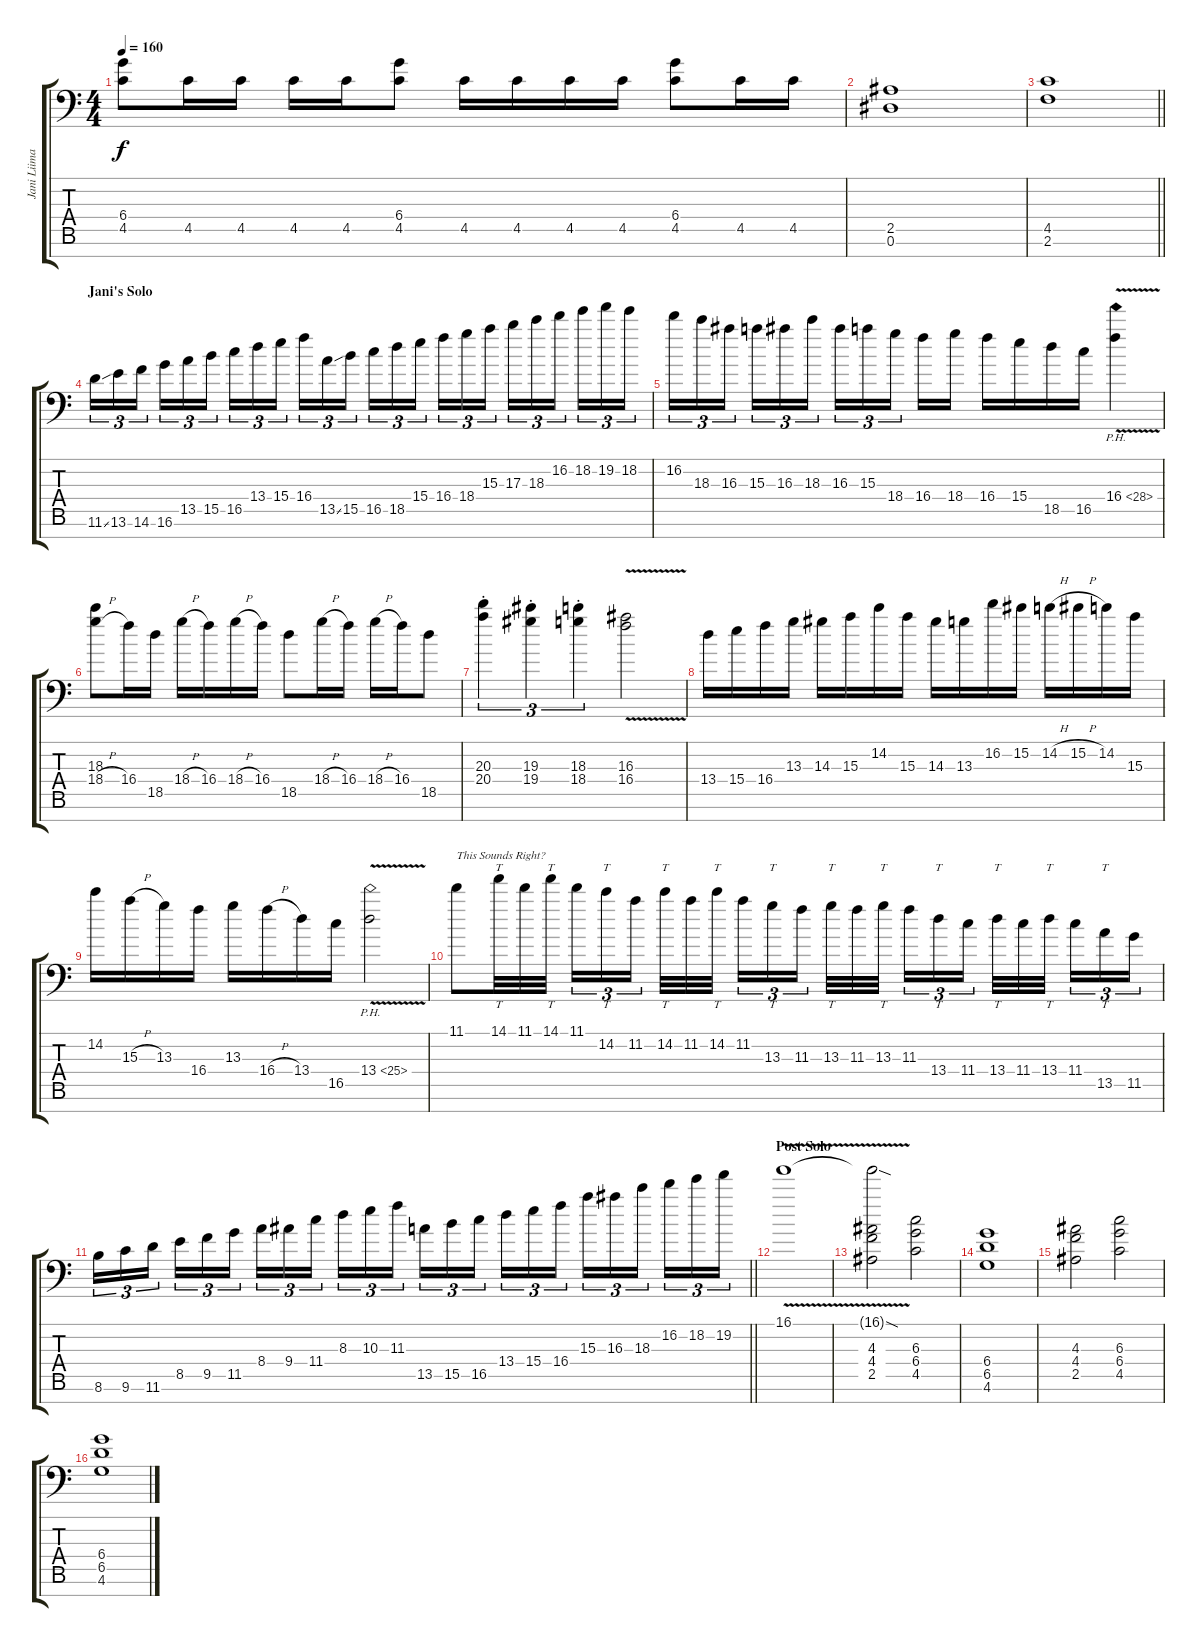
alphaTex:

\track ("Jani Liimatainen" "Jani Liima") {instrument overdrivenguitar}
\staff {score tabs}
\tuning (Eb4 Bb3 Gb3 Db3 Ab2 Eb2 Bb1) {hide}
\ts (4 4)
\tempo 160
\clef f4
\ks c
(6.4 4.5).8{dy f} 4.5.16 4.5.16 4.5.16 4.5.16 (6.4 4.5).8 4.5.16 4.5.16 4.5.16 4.5.16 (6.4 4.5).8 4.5.16 4.5.16 |
(2.5 0.6).1 |
\barLineRight lightlight
(4.5 2.6).1 |
\section ("" "Jani's Solo")
11.6{ss}.16{tu (3 2) volume 16} 13.6.16{tu (3 2)} 14.6.16{tu (3 2) beam splitsecondary} 16.6.16{tu (3 2)} 13.5.16{tu (3 2)} 15.5.16{tu (3 2)} 16.5.16{tu (3 2)} 13.4.16{tu (3 2)} 15.4.16{tu (3 2) beam splitsecondary} 16.4.16{tu (3 2)} 13.5{ss}.16{tu (3 2)} 15.5.16{tu (3 2)} 16.5.16{tu (3 2)} 18.5.16{tu (3 2)} 15.4.16{tu (3 2) beam splitsecondary} 16.4.16{tu (3 2)} 18.4.16{tu (3 2)} 15.3.16{tu (3 2)} 17.3.16{tu (3 2)} 18.3.16{tu (3 2)} 16.2.16{tu (3 2) beam splitsecondary} 18.2.16{tu (3 2)} 19.2.16{tu (3 2)} 18.2.16{tu (3 2)} |
16.2.16{tu (3 2)} 18.3.16{tu (3 2)} 16.3.16{tu (3 2) beam splitsecondary} 15.3.16{tu (3 2)} 16.3.16{tu (3 2)} 18.3.16{tu (3 2)} 16.3.16{tu (3 2)} 15.3.16{tu (3 2)} 18.4.16{tu (3 2) beam splitsecondary} 16.4.16 18.4.16 16.4.16 15.4.16 18.5.16 16.5.16 16.4{ph 12 v}.4 |
(18.3 18.4{h}).8 16.4.16 18.5.16 18.4{h}.16 16.4.16 18.4{h}.16 16.4.16 18.5.8 18.4{h}.16 16.4.16 18.4{h}.16 16.4.16 18.5.8 |
(20.3{st} 20.4{st}).4{tu (3 2)} (19.3{st} 19.4{st}).4{tu (3 2)} (18.3{st} 18.4{st}).4{tu (3 2)} (16.3{v} 16.4{v}).2 |
13.4.16 15.4.16 16.4.16 13.3.16 14.3.16 15.3.16 14.2.16 15.3.16 14.3.16 13.3.16 16.2.16 15.2.16 14.2{h}.16 15.2{h}.16 14.2.16 15.3.16 |
14.2.16 15.3{h}.16 13.3.16 16.4.16 13.3.16 16.4{h}.16 13.4.16 16.5.16 13.4{ph 12 v}.2 |
11.1.8{txt "This Sounds Right?"} 14.1.32{tt} 11.1.32 14.1.32{tt beam splitsecondary} 11.1.16{tu (3 2)} 14.2.16{tt tu (3 2)} 11.2.16{tu (3 2) beam splitsecondary} 14.2.32{tt} 11.2.32 14.2.32{tt beam splitsecondary} 11.2.16{tu (3 2)} 13.3.16{tt tu (3 2)} 11.3.16{tu (3 2) beam splitsecondary} 13.3.32{tt} 11.3.32 13.3.32{tt beam splitsecondary} 11.3.16{tu (3 2)} 13.4.16{tt tu (3 2)} 11.4.16{tu (3 2)} 13.4.32{tt} 11.4.32 13.4.32{tt beam splitsecondary} 11.4.16{tu (3 2)} 13.5.16{tt tu (3 2)} 11.5.16{tu (3 2)} |
\barLineRight lightlight
8.6.16{tu (3 2)} 9.6.16{tu (3 2)} 11.6.16{tu (3 2) beam splitsecondary} 8.5.16{tu (3 2)} 9.5.16{tu (3 2)} 11.5.16{tu (3 2)} 8.4.16{tu (3 2)} 9.4.16{tu (3 2)} 11.4.16{tu (3 2) beam splitsecondary} 8.3.16{tu (3 2)} 10.3.16{tu (3 2)} 11.3.16{tu (3 2)} 13.5.16{tu (3 2)} 15.5.16{tu (3 2)} 16.5.16{tu (3 2) beam splitsecondary} 13.4.16{tu (3 2)} 15.4.16{tu (3 2)} 16.4.16{tu (3 2)} 15.3.16{tu (3 2)} 16.3.16{tu (3 2)} 18.3.16{tu (3 2) beam splitsecondary} 16.2.16{tu (3 2)} 18.2.16{tu (3 2)} 19.2.16{tu (3 2)} |
\section ("" "Post Solo")
16.1{v}.1 |
(16.1{sod t} 4.3 4.4 2.5).2 (6.3 6.4 4.5).2 |
(6.4 6.5 4.6).1 |
(4.3 4.4 2.5).2 (6.3 6.4 4.5).2 |
(6.4 6.5 4.6).1
